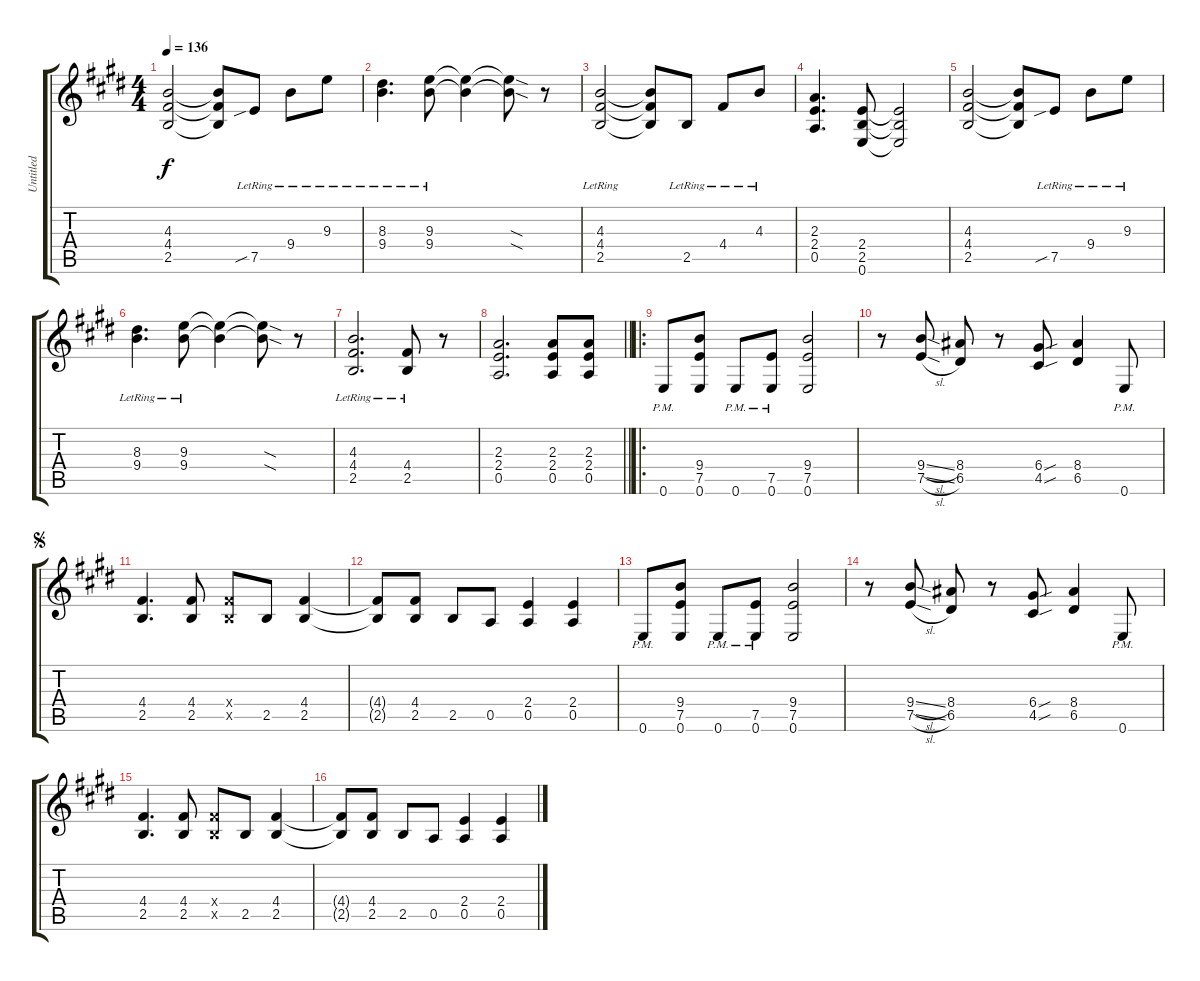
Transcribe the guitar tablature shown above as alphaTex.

\track ("Untitled" "Untitled") {instrument distortionguitar}
\staff {score tabs}
\tuning (E4 B3 G3 D3 A2 E2) {hide}
\ts (4 4)
\tempo 136
\clef g2
\ks e
(4.3 4.4 2.5).2{dy f instrument distortionguitar} (4.3{t} 4.4{t} 2.5{t}).8 7.5{sib lr}.8 9.4{lr}.8 9.3{lr}.8 |
\ks c#minor
(8.3{lr} 9.4{lr}).4{d} (9.3{lr} 9.4{lr}).8 (9.3{t} 9.4{t}).4 (9.3{sod t} 9.4{sod t}).8 r.8 |
(4.3{lr} 4.4{lr} 2.5{lr}).2 (4.3{t} 4.4{t} 2.5{t}).8 2.5{lr}.8 4.4{lr}.8 4.3{lr}.8 |
(2.3 2.4 0.5).4{d} (2.4 2.5 0.6).8 (2.4{t} 2.5{t} 0.6{t}).2 |
\ks e
(4.3 4.4 2.5).2 (4.3{t} 4.4{t} 2.5{t}).8 7.5{sib lr}.8 9.4{lr}.8 9.3{lr}.8 |
\ks c#minor
(8.3{lr} 9.4{lr}).4{d} (9.3{lr} 9.4{lr}).8 (9.3{t} 9.4{t}).4 (9.3{sod t} 9.4{sod t}).8 r.8 |
(4.3{lr} 4.4{lr} 2.5{lr}).2{d} (4.4{lr} 2.5{lr}).8 r.8 |
\barLineRight lightlight
(2.3 2.4 0.5).2{d} (2.3 2.4 0.5).8 (2.3 2.4 0.5).8 |
\ro
\ks e
0.6{pm}.8 (9.4 7.5 0.6).8 0.6{pm}.8 (7.5{pm} 0.6{pm}).8 (9.4 7.5 0.6).2 |
\ks c#minor
r.8 (9.4{sl} 7.5{sl}).8 (8.4 6.5).8 r.8 (6.4{sou} 4.5{sou}).8 (8.4 6.5).4 0.6{pm}.8 |
\jump segno
(4.4 2.5).4{d} (4.4 2.5).8 (4.4{x} 2.5{x}).8 2.5.8 (4.4 2.5).4 |
(4.4{t} 2.5{t}).8 (4.4 2.5).8 2.5.8 0.5.8 (2.4 0.5).4 (2.4 0.5).4 |
\ks e
0.6{pm}.8 (9.4 7.5 0.6).8 0.6{pm}.8 (7.5{pm} 0.6{pm}).8 (9.4 7.5 0.6).2 |
\ks c#minor
r.8 (9.4{sl} 7.5{sl}).8 (8.4 6.5).8 r.8 (6.4{sou} 4.5{sou}).8 (8.4 6.5).4 0.6{pm}.8 |
(4.4 2.5).4{d} (4.4 2.5).8 (4.4{x} 2.5{x}).8 2.5.8 (4.4 2.5).4 |
(4.4{t} 2.5{t}).8 (4.4 2.5).8 2.5.8 0.5.8 (2.4 0.5).4 (2.4 0.5).4
